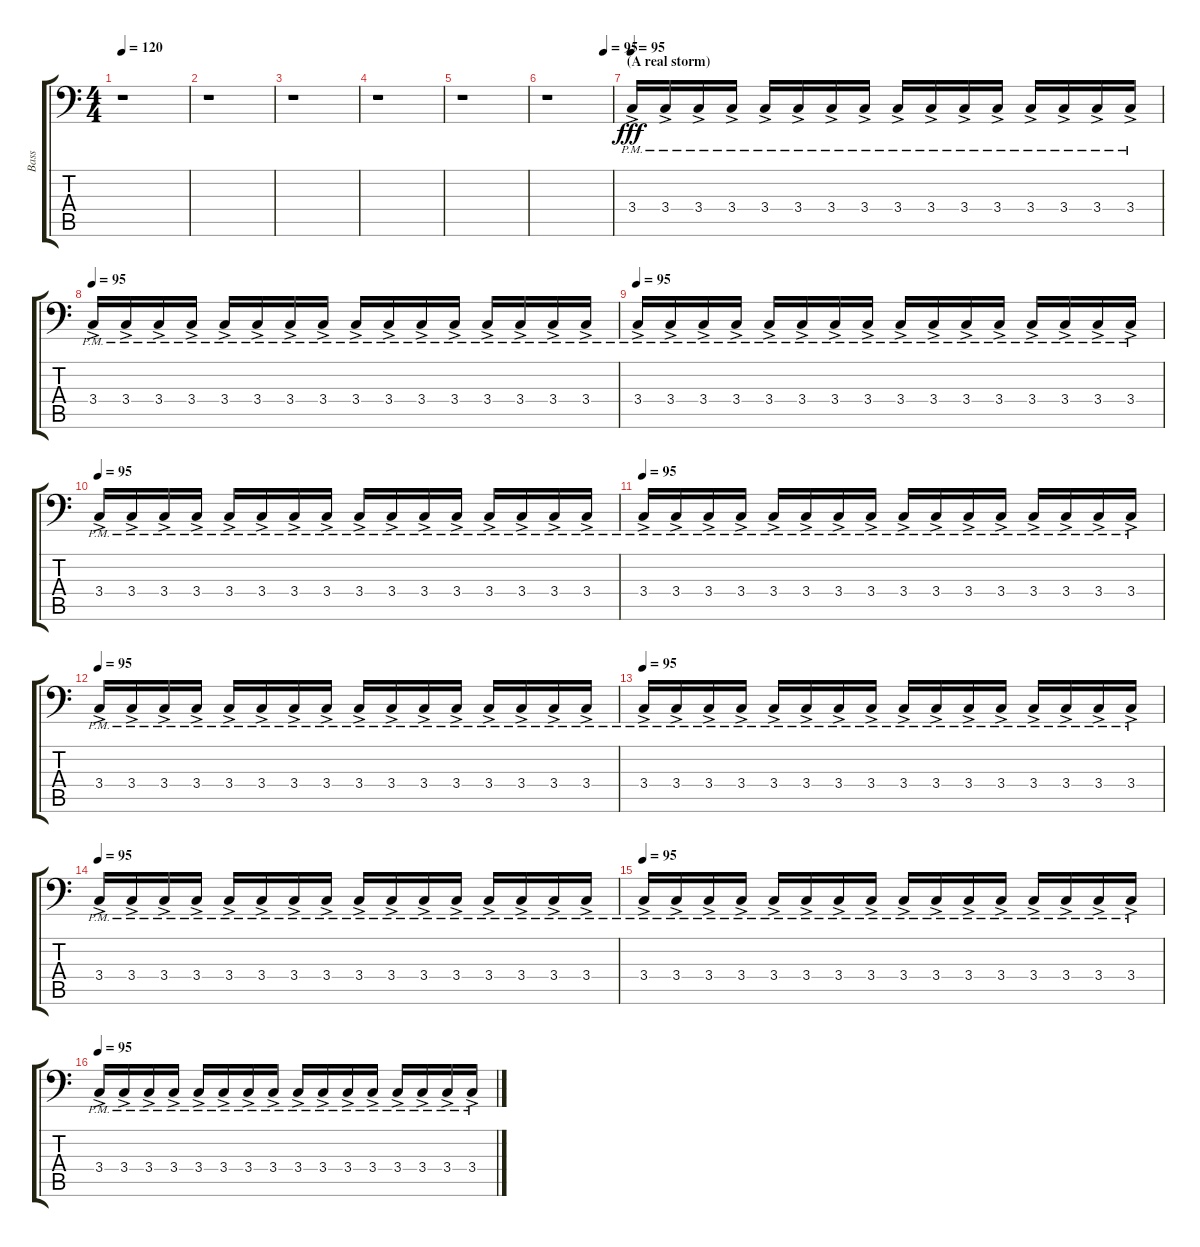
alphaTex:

\track ("Bass" "Bass") {instrument acousticguitarsteel}
\staff {score tabs}
\tuning (C3 G2 D2 A1 E1 B0) {hide}
\ts (4 4)
\tempo 120
\clef f4
\ks c
r.1{dy fff} |
r.1 |
r.1 |
r.1 |
r.1 |
\tempo (95 0.875)
r.1 |
\section ("" "(A real storm)")
\tempo 95
3.4{ac pm}.16 3.4{ac pm}.16 3.4{ac pm}.16 3.4{ac pm}.16 3.4{ac pm}.16 3.4{ac pm}.16 3.4{ac pm}.16 3.4{ac pm}.16 3.4{ac pm}.16 3.4{ac pm}.16 3.4{ac pm}.16 3.4{ac pm}.16 3.4{ac pm}.16 3.4{ac pm}.16 3.4{ac pm}.16 3.4{ac pm}.16 |
\tempo 95
3.4{ac pm}.16 3.4{ac pm}.16 3.4{ac pm}.16 3.4{ac pm}.16 3.4{ac pm}.16 3.4{ac pm}.16 3.4{ac pm}.16 3.4{ac pm}.16 3.4{ac pm}.16 3.4{ac pm}.16 3.4{ac pm}.16 3.4{ac pm}.16 3.4{ac pm}.16 3.4{ac pm}.16 3.4{ac pm}.16 3.4{ac pm}.16 |
\tempo 95
3.4{ac pm}.16 3.4{ac pm}.16 3.4{ac pm}.16 3.4{ac pm}.16 3.4{ac pm}.16 3.4{ac pm}.16 3.4{ac pm}.16 3.4{ac pm}.16 3.4{ac pm}.16 3.4{ac pm}.16 3.4{ac pm}.16 3.4{ac pm}.16 3.4{ac pm}.16 3.4{ac pm}.16 3.4{ac pm}.16 3.4{ac pm}.16 |
\tempo 95
3.4{ac pm}.16 3.4{ac pm}.16 3.4{ac pm}.16 3.4{ac pm}.16 3.4{ac pm}.16 3.4{ac pm}.16 3.4{ac pm}.16 3.4{ac pm}.16 3.4{ac pm}.16 3.4{ac pm}.16 3.4{ac pm}.16 3.4{ac pm}.16 3.4{ac pm}.16 3.4{ac pm}.16 3.4{ac pm}.16 3.4{ac pm}.16 |
\tempo 95
3.4{ac pm}.16 3.4{ac pm}.16 3.4{ac pm}.16 3.4{ac pm}.16 3.4{ac pm}.16 3.4{ac pm}.16 3.4{ac pm}.16 3.4{ac pm}.16 3.4{ac pm}.16 3.4{ac pm}.16 3.4{ac pm}.16 3.4{ac pm}.16 3.4{ac pm}.16 3.4{ac pm}.16 3.4{ac pm}.16 3.4{ac pm}.16 |
\tempo 95
3.4{ac pm}.16 3.4{ac pm}.16 3.4{ac pm}.16 3.4{ac pm}.16 3.4{ac pm}.16 3.4{ac pm}.16 3.4{ac pm}.16 3.4{ac pm}.16 3.4{ac pm}.16 3.4{ac pm}.16 3.4{ac pm}.16 3.4{ac pm}.16 3.4{ac pm}.16 3.4{ac pm}.16 3.4{ac pm}.16 3.4{ac pm}.16 |
\tempo 95
3.4{ac pm}.16 3.4{ac pm}.16 3.4{ac pm}.16 3.4{ac pm}.16 3.4{ac pm}.16 3.4{ac pm}.16 3.4{ac pm}.16 3.4{ac pm}.16 3.4{ac pm}.16 3.4{ac pm}.16 3.4{ac pm}.16 3.4{ac pm}.16 3.4{ac pm}.16 3.4{ac pm}.16 3.4{ac pm}.16 3.4{ac pm}.16 |
\tempo 95
3.4{ac pm}.16 3.4{ac pm}.16 3.4{ac pm}.16 3.4{ac pm}.16 3.4{ac pm}.16 3.4{ac pm}.16 3.4{ac pm}.16 3.4{ac pm}.16 3.4{ac pm}.16 3.4{ac pm}.16 3.4{ac pm}.16 3.4{ac pm}.16 3.4{ac pm}.16 3.4{ac pm}.16 3.4{ac pm}.16 3.4{ac pm}.16 |
\tempo 95
3.4{ac pm}.16 3.4{ac pm}.16 3.4{ac pm}.16 3.4{ac pm}.16 3.4{ac pm}.16 3.4{ac pm}.16 3.4{ac pm}.16 3.4{ac pm}.16 3.4{ac pm}.16 3.4{ac pm}.16 3.4{ac pm}.16 3.4{ac pm}.16 3.4{ac pm}.16 3.4{ac pm}.16 3.4{ac pm}.16 3.4{ac pm}.16 |
\tempo 95
3.4{ac pm}.16 3.4{ac pm}.16 3.4{ac pm}.16 3.4{ac pm}.16 3.4{ac pm}.16 3.4{ac pm}.16 3.4{ac pm}.16 3.4{ac pm}.16 3.4{ac pm}.16 3.4{ac pm}.16 3.4{ac pm}.16 3.4{ac pm}.16 3.4{ac pm}.16 3.4{ac pm}.16 3.4{ac pm}.16 3.4{ac pm}.16
